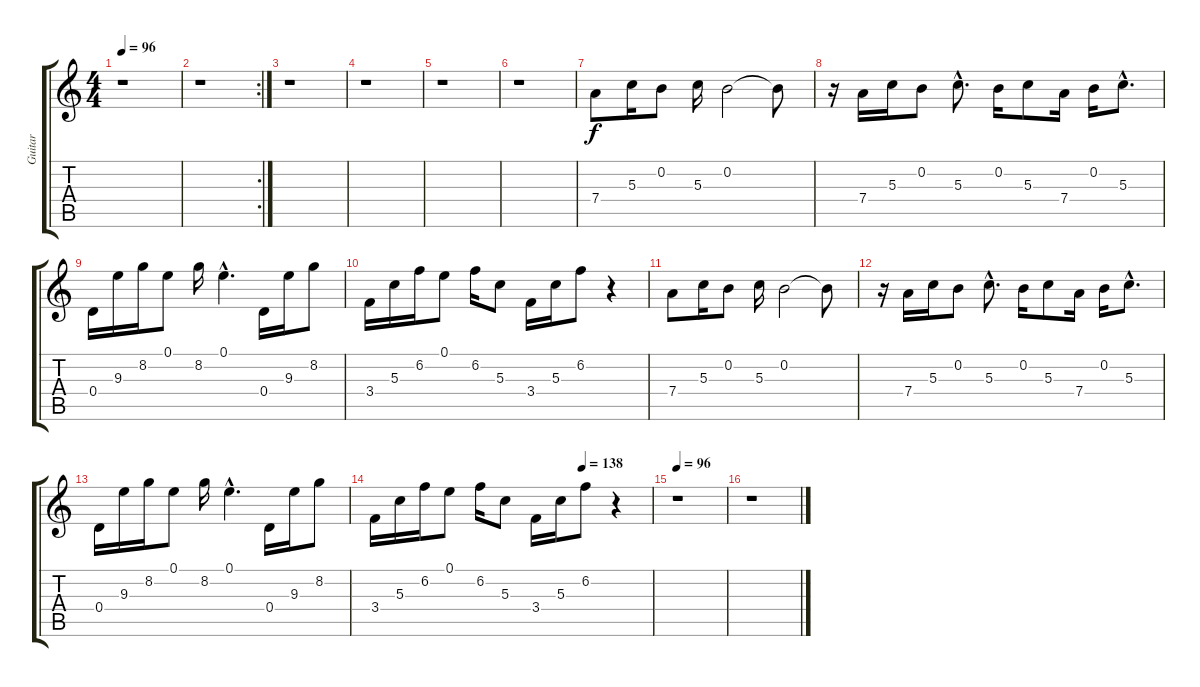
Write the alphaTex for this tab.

\track ("Guitar" "Guitar") {instrument distortionguitar}
\staff {score tabs}
\tuning (E4 B3 G3 D3 A2 E2) {hide}
\ts (4 4)
\tempo 96
\clef g2
\ks c
r.1{dy f} |
\rc 2
r.1 |
r.1 |
r.1 |
r.1 |
r.1 |
7.4.8{volume 9 balance 8 instrument electricguitarclean} 5.3.16 0.2.8 5.3.16 0.2.2 0.2{t}.8 |
r.16 7.4.16 5.3.16 0.2.8 5.3{hac}.8{d} 0.2.16 5.3.8 7.4.16 0.2.16 5.3{hac}.8{d} |
0.4.16 9.3.16 8.2.16 0.1.8 8.2.16 0.1{hac}.4{d} 0.4.16 9.3.16 8.2.8 |
3.4.16 5.3.16 6.2.16 0.1.8 6.2.16 5.3.8 3.4.16 5.3.16 6.2.8 r.4 |
7.4.8{balance 8 instrument electricguitarclean} 5.3.16 0.2.8 5.3.16 0.2.2 0.2{t}.8 |
r.16 7.4.16 5.3.16 0.2.8 5.3{hac}.8{d} 0.2.16 5.3.8 7.4.16 0.2.16 5.3{hac}.8{d} |
0.4.16 9.3.16 8.2.16 0.1.8 8.2.16 0.1{hac}.4{d} 0.4.16 9.3.16 8.2.8 |
\tempo (138 0.75)
3.4.16 5.3.16 6.2.16 0.1.8 6.2.16 5.3.8 3.4.16 5.3.16 6.2.8 r.4 |
\tempo 96
r.1 |
r.1
